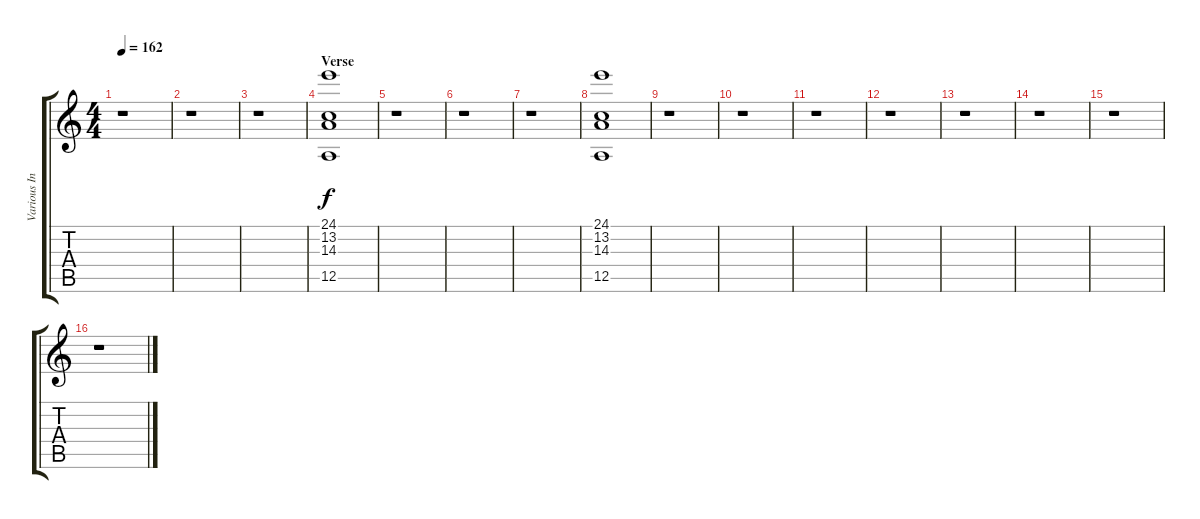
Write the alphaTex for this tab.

\track ("Various Ins." "Various In") {instrument violin}
\staff {score tabs}
\tuning (E4 B3 G3 D3 A2 E2) {hide}
\ts (4 4)
\tempo 162
\clef g2
\ks c
r.1{dy f} |
r.1 |
r.1 |
\section ("" "Verse")
(24.1 13.2 14.3 12.5).1{instrument orchestrahit} |
r.1 |
r.1 |
r.1 |
(24.1 13.2 14.3 12.5).1 |
r.1 |
r.1 |
r.1 |
r.1 |
r.1 |
r.1 |
r.1 |
r.1
